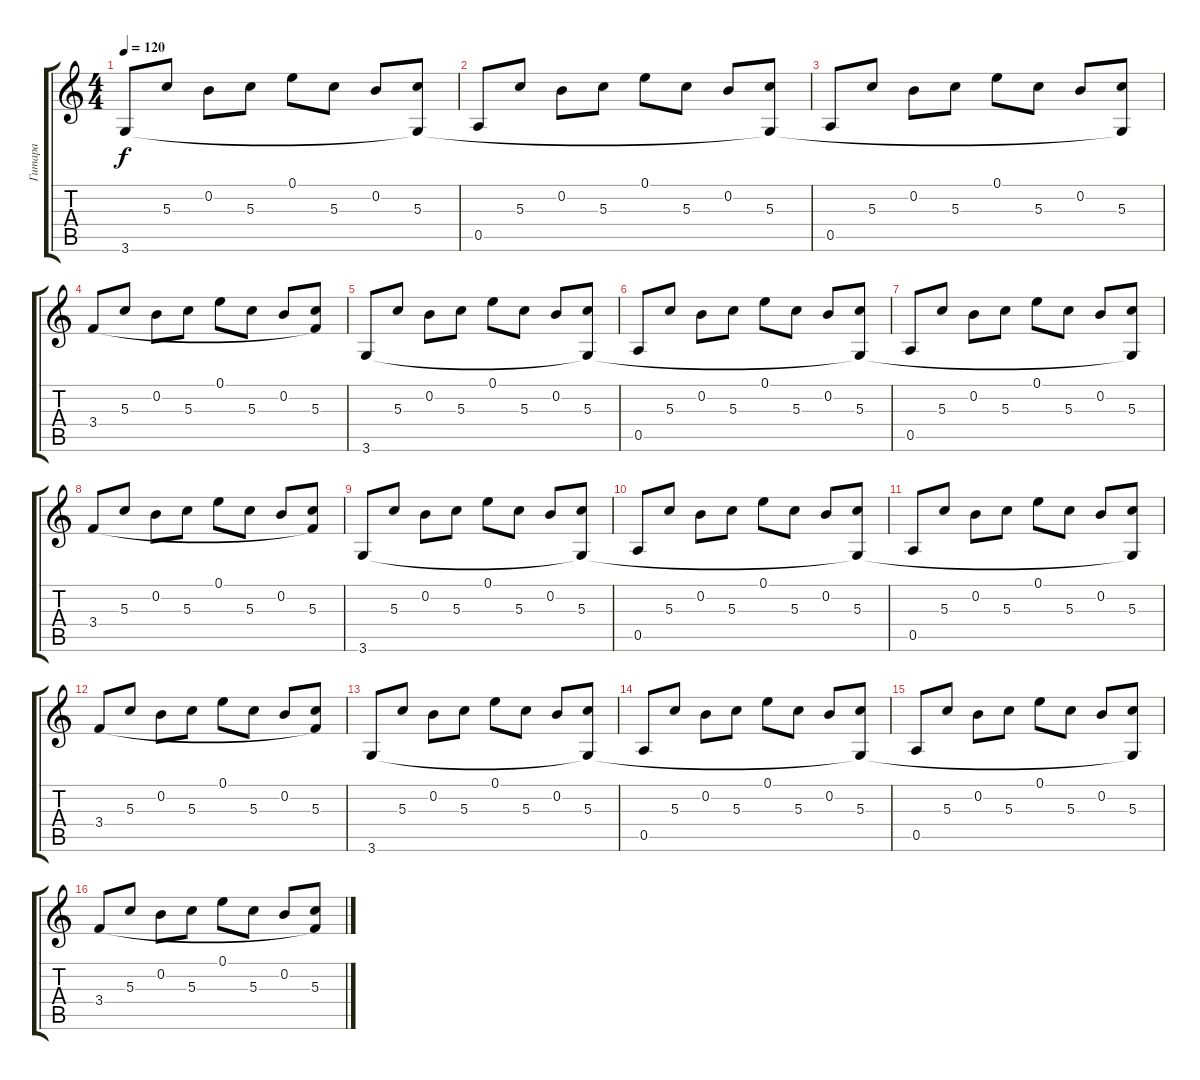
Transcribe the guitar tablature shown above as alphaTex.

\track ("Гитара" "Гитара") {instrument acousticguitarsteel}
\staff {score tabs}
\tuning (E4 B3 G3 D3 A2 E2) {hide}
\ts (4 4)
\tempo 120
\clef g2
\ks c
3.6.8{dy f} 5.3.8 0.2.8 5.3.8 0.1.8 5.3.8 0.2.8 (5.3 3.6{t}).8 |
0.5.8 5.3.8 0.2.8 5.3.8 0.1.8 5.3.8 0.2.8 (5.3 3.6{t}).8 |
0.5.8 5.3.8 0.2.8 5.3.8 0.1.8 5.3.8 0.2.8 (5.3 3.6{t}).8 |
3.4.8 5.3.8 0.2.8 5.3.8 0.1.8 5.3.8 0.2.8 (5.3 3.4{t}).8 |
3.6.8 5.3.8 0.2.8 5.3.8 0.1.8 5.3.8 0.2.8 (5.3 3.6{t}).8 |
0.5.8 5.3.8 0.2.8 5.3.8 0.1.8 5.3.8 0.2.8 (5.3 3.6{t}).8 |
0.5.8 5.3.8 0.2.8 5.3.8 0.1.8 5.3.8 0.2.8 (5.3 3.6{t}).8 |
3.4.8 5.3.8 0.2.8 5.3.8 0.1.8 5.3.8 0.2.8 (5.3 3.4{t}).8 |
3.6.8 5.3.8 0.2.8 5.3.8 0.1.8 5.3.8 0.2.8 (5.3 3.6{t}).8 |
0.5.8 5.3.8 0.2.8 5.3.8 0.1.8 5.3.8 0.2.8 (5.3 3.6{t}).8 |
0.5.8 5.3.8 0.2.8 5.3.8 0.1.8 5.3.8 0.2.8 (5.3 3.6{t}).8 |
3.4.8 5.3.8 0.2.8 5.3.8 0.1.8 5.3.8 0.2.8 (5.3 3.4{t}).8 |
3.6.8 5.3.8 0.2.8 5.3.8 0.1.8 5.3.8 0.2.8 (5.3 3.6{t}).8 |
0.5.8 5.3.8 0.2.8 5.3.8 0.1.8 5.3.8 0.2.8 (5.3 3.6{t}).8 |
0.5.8 5.3.8 0.2.8 5.3.8 0.1.8 5.3.8 0.2.8 (5.3 3.6{t}).8 |
3.4.8 5.3.8 0.2.8 5.3.8 0.1.8 5.3.8 0.2.8 (5.3 3.4{t}).8
